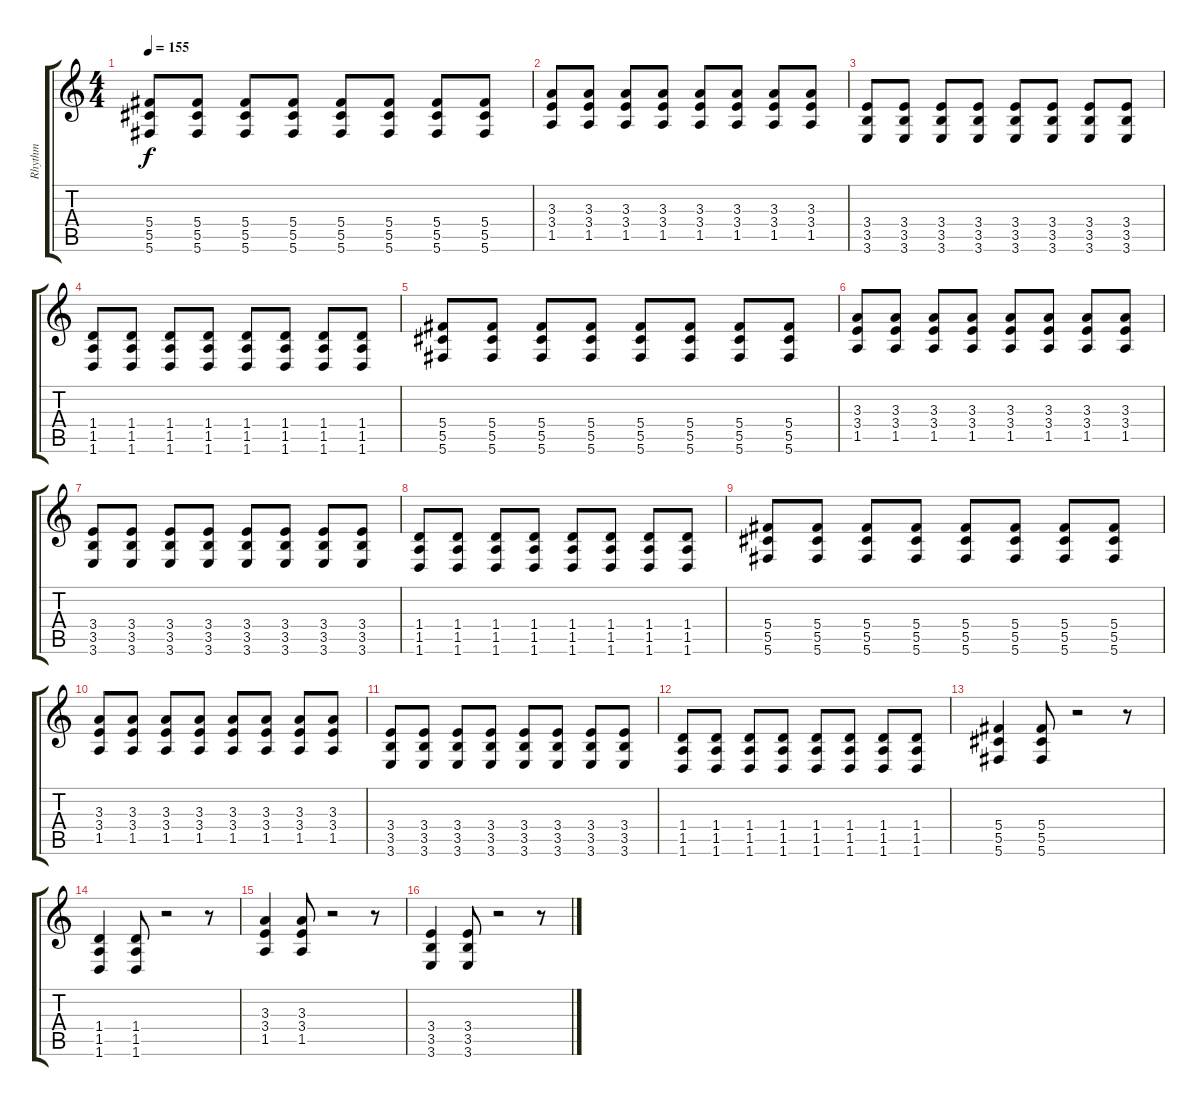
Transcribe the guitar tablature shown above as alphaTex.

\track ("Rhythm" "Rhythm") {instrument distortionguitar}
\staff {score tabs}
\tuning (Eb4 Bb3 Gb3 Db3 Ab2 Db2) {hide}
\ts (4 4)
\tempo 155
\clef g2
\ks c
(5.4 5.5 5.6).8{dy f} (5.4 5.5 5.6).8 (5.4 5.5 5.6).8 (5.4 5.5 5.6).8 (5.4 5.5 5.6).8 (5.4 5.5 5.6).8 (5.4 5.5 5.6).8 (5.4 5.5 5.6).8 |
(3.3 3.4 1.5).8 (3.3 3.4 1.5).8 (3.3 3.4 1.5).8 (3.3 3.4 1.5).8 (3.3 3.4 1.5).8 (3.3 3.4 1.5).8 (3.3 3.4 1.5).8 (3.3 3.4 1.5).8 |
(3.4 3.5 3.6).8 (3.4 3.5 3.6).8 (3.4 3.5 3.6).8 (3.4 3.5 3.6).8 (3.4 3.5 3.6).8 (3.4 3.5 3.6).8 (3.4 3.5 3.6).8 (3.4 3.5 3.6).8 |
(1.4 1.5 1.6).8 (1.4 1.5 1.6).8 (1.4 1.5 1.6).8 (1.4 1.5 1.6).8 (1.4 1.5 1.6).8 (1.4 1.5 1.6).8 (1.4 1.5 1.6).8 (1.4 1.5 1.6).8 |
(5.4 5.5 5.6).8 (5.4 5.5 5.6).8 (5.4 5.5 5.6).8 (5.4 5.5 5.6).8 (5.4 5.5 5.6).8 (5.4 5.5 5.6).8 (5.4 5.5 5.6).8 (5.4 5.5 5.6).8 |
(3.3 3.4 1.5).8 (3.3 3.4 1.5).8 (3.3 3.4 1.5).8 (3.3 3.4 1.5).8 (3.3 3.4 1.5).8 (3.3 3.4 1.5).8 (3.3 3.4 1.5).8 (3.3 3.4 1.5).8 |
(3.4 3.5 3.6).8 (3.4 3.5 3.6).8 (3.4 3.5 3.6).8 (3.4 3.5 3.6).8 (3.4 3.5 3.6).8 (3.4 3.5 3.6).8 (3.4 3.5 3.6).8 (3.4 3.5 3.6).8 |
(1.4 1.5 1.6).8 (1.4 1.5 1.6).8 (1.4 1.5 1.6).8 (1.4 1.5 1.6).8 (1.4 1.5 1.6).8 (1.4 1.5 1.6).8 (1.4 1.5 1.6).8 (1.4 1.5 1.6).8 |
(5.4 5.5 5.6).8 (5.4 5.5 5.6).8 (5.4 5.5 5.6).8 (5.4 5.5 5.6).8 (5.4 5.5 5.6).8 (5.4 5.5 5.6).8 (5.4 5.5 5.6).8 (5.4 5.5 5.6).8 |
(3.3 3.4 1.5).8 (3.3 3.4 1.5).8 (3.3 3.4 1.5).8 (3.3 3.4 1.5).8 (3.3 3.4 1.5).8 (3.3 3.4 1.5).8 (3.3 3.4 1.5).8 (3.3 3.4 1.5).8 |
(3.4 3.5 3.6).8 (3.4 3.5 3.6).8 (3.4 3.5 3.6).8 (3.4 3.5 3.6).8 (3.4 3.5 3.6).8 (3.4 3.5 3.6).8 (3.4 3.5 3.6).8 (3.4 3.5 3.6).8 |
(1.4 1.5 1.6).8 (1.4 1.5 1.6).8 (1.4 1.5 1.6).8 (1.4 1.5 1.6).8 (1.4 1.5 1.6).8 (1.4 1.5 1.6).8 (1.4 1.5 1.6).8 (1.4 1.5 1.6).8 |
(5.4 5.5 5.6).4 (5.4 5.5 5.6).8 r.2 r.8 |
(1.4 1.5 1.6).4 (1.4 1.5 1.6).8 r.2 r.8 |
(3.3 3.4 1.5).4 (3.3 3.4 1.5).8 r.2 r.8 |
(3.4 3.5 3.6).4 (3.4 3.5 3.6).8 r.2 r.8
